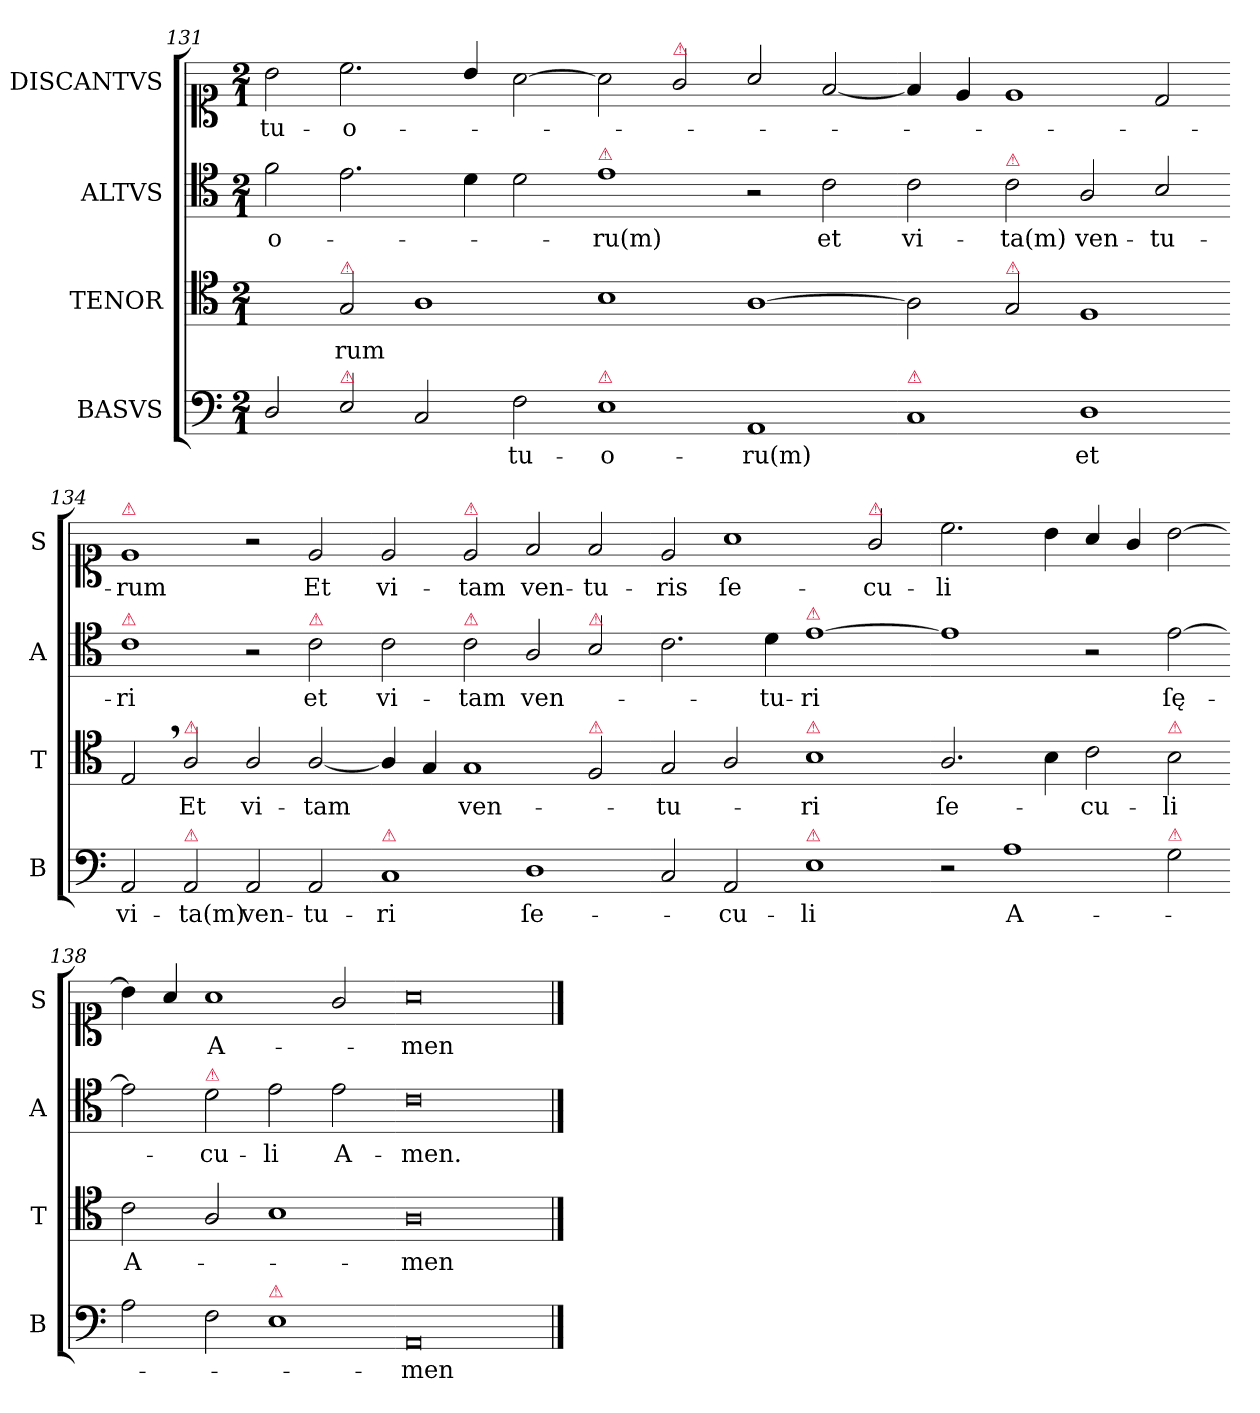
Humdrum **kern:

**kern	**text	**kern	**text	**kern	**text	**kern	**text
*part4	*part4	*part3	*part3	*part2	*part2	*part1	*part1
*staff4	*staff4	*staff3	*staff3	*staff2	*staff2	*staff1	*staff1
*I"BASVS	*	*I"TENOR	*	*I"ALTVS	*	*I"DISCANTVS	*
*I'B	*	*I'T	*	*I'A	*	*I'S	*
*clefF4	*	*clefC4	*	*clefC4	*	*clefC1	*
*k[]	*	*k[]	*	*k[]	*	*k[]	*
*a:	*	*a:	*	*a:	*	*a:	*
*M2/1	*	*M2/1	*	*M2/1	*	*M2/1	*
=131	=131	=131	=131	=131	=131	=131	=131
2D/	.	2ryy	.	2f\	-o-	2b\	tu-
!	!	!LO:TX:a:color=crimson:t=⚠	!	!	!	!	!
!LO:TX:a:color=crimson:t=⚠	!	!	!	!	!	!	!
2E/	.	2G/	-rum	2.e\	.	2.cc\	-o-
2C/	.	1A	.	.	.	.	.
.	.	.	.	4d\	.	4b/	.
2F\	-tu-	.	.	2d\	.	[2a\	.
=132-	=132-	=132-	=132-	=132-	=132-	=132-	=132-
!	!	!	!	!LO:TX:a:color=crimson:t=⚠	!	!	!
!LO:TX:a:color=crimson:t=⚠	!	!	!	!	!	!	!
1E	-o-	1B	.	1e	-ru(m)	2a\]	.
!	!	!	!	!	!	!LO:TX:a:color=crimson:t=⚠	!
.	.	.	.	.	.	2g/	.
1AA	-ru(m)	[1A	.	2r	.	2a/	.
.	.	.	.	2c\	et	[2f/	.
=133-	=133-	=133-	=133-	=133-	=133-	=133-	=133-
!LO:TX:a:color=crimson:t=⚠	!	!	!	!	!	!	!
1C	.	2A]	.	2c\	vi-	4f/]	.
.	.	.	.	.	.	4e/	.
!	!	!	!	!LO:TX:a:color=crimson:t=⚠	!	!	!
!	!	!LO:TX:a:color=crimson:t=⚠	!	!	!	!	!
.	.	2G/	.	2c\	-ta(m)	1e	.
1D	et	1F	.	2A/	ven-	.	.
.	.	.	.	2B/	-tu-	2d/	.
=134-	=134-	=134-	=134-	=134-	=134-	=134-	=134-
!	!	!	!	!	!	!LO:TX:a:color=crimson:t=⚠	!
!	!	!	!	!LO:TX:a:color=crimson:t=⚠	!	!	!
2AA/	vi-	2E,</	.	1c	-ri	1e	-rum
!	!	!LO:TX:a:color=crimson:t=⚠	!	!	!	!	!
!LO:TX:a:color=crimson:t=⚠	!	!	!	!	!	!	!
2AA/	-ta(m)	2A/	Et	.	.	.	.
2AA/	ven-	2A/	vi-	2r	.	2r	.
!	!	!	!	!LO:TX:a:color=crimson:t=⚠	!	!	!
!	!	!	!	!	!LO:LY:i	!	!
2AA/	-tu-	[2A/	-tam	2c\	et	2e/	Et
=135-	=135-	=135-	=135-	=135-	=135-	=135-	=135-
!LO:TX:a:color=crimson:t=⚠	!	!	!	!	!	!	!
!	!	!	!	!	!LO:LY:i	!	!
1C	-ri	4A/]	.	2c\	vi-	2e/	vi-
.	.	4G/	.	.	.	.	.
!	!	!	!	!	!	!LO:TX:a:color=crimson:t=⚠	!
!	!	!	!	!LO:TX:a:color=crimson:t=⚠	!	!	!
!	!	!	!	!	!LO:LY:i	!	!
.	.	1G	ven-	2c\	-tam	2e/	-tam
!	!	!	!	!	!LO:LY:i	!	!
1D	ſe-	.	.	2A/	ven-	2f/	ven-
!	!	!	!	!LO:TX:a:color=crimson:t=⚠	!	!	!
!	!	!LO:TX:a:color=crimson:t=⚠	!	!	!	!	!
.	.	2F/	.	2B/	.	2f/	-tu-
=136-	=136-	=136-	=136-	=136-	=136-	=136-	=136-
2C/	.	2G/	-tu-	2.c\	.	2e/	-ris
2AA/	-cu-	2A/	.	.	.	1a	ſe-
!	!	!	!	!	!LO:LY:i	!	!
.	.	.	.	4d\	-tu-	.	.
!	!	!	!	!LO:TX:a:color=crimson:t=⚠	!	!	!
!	!	!LO:TX:a:color=crimson:t=⚠	!	!	!	!	!
!LO:TX:a:color=crimson:t=⚠	!	!	!	!	!	!	!
!	!	!	!	!	!LO:LY:i	!	!
1E	-li	1B	-ri	[1e	-ri	.	.
!	!	!	!	!	!	!LO:TX:a:color=crimson:t=⚠	!
.	.	.	.	.	.	2g/	-cu-
=137-	=137-	=137-	=137-	=137-	=137-	=137-	=137-
2r	.	2.A/	ſe-	1e]	.	2.cc\	-li
1A	A-	.	.	.	.	.	.
.	.	4B\	.	.	.	4b\	.
.	.	2c\	-cu-	2r	.	4a/	.
.	.	.	.	.	.	4g/	.
!	!	!LO:TX:a:color=crimson:t=⚠	!	!	!	!	!
!LO:TX:a:color=crimson:t=⚠	!	!	!	!	!	!	!
2G\	.	2B\	-li	[2e\	ſę-	[2b\	.
=138-	=138-	=138-	=138-	=138-	=138-	=138-	=138-
2A\	.	2c\	A-	2e\]	.	4b\]	.
.	.	.	.	.	.	4a/	.
!	!	!	!	!LO:TX:a:color=crimson:t=⚠	!	!	!
2F\	.	2A/	.	2d\	-cu-	1a	A-
!LO:TX:a:color=crimson:t=⚠	!	!	!	!	!	!	!
1E	.	1B	.	2e\	-li	.	.
.	.	.	.	2e\	A-	2g/	.
=139-	=139-	=139-	=139-	=139-	=139-	=139-	=139-
0AA	-men	0A	-men	0c	-men.	0a	-men
==	==	==	==	==	==	==	==
*-	*-	*-	*-	*-	*-	*-	*-
